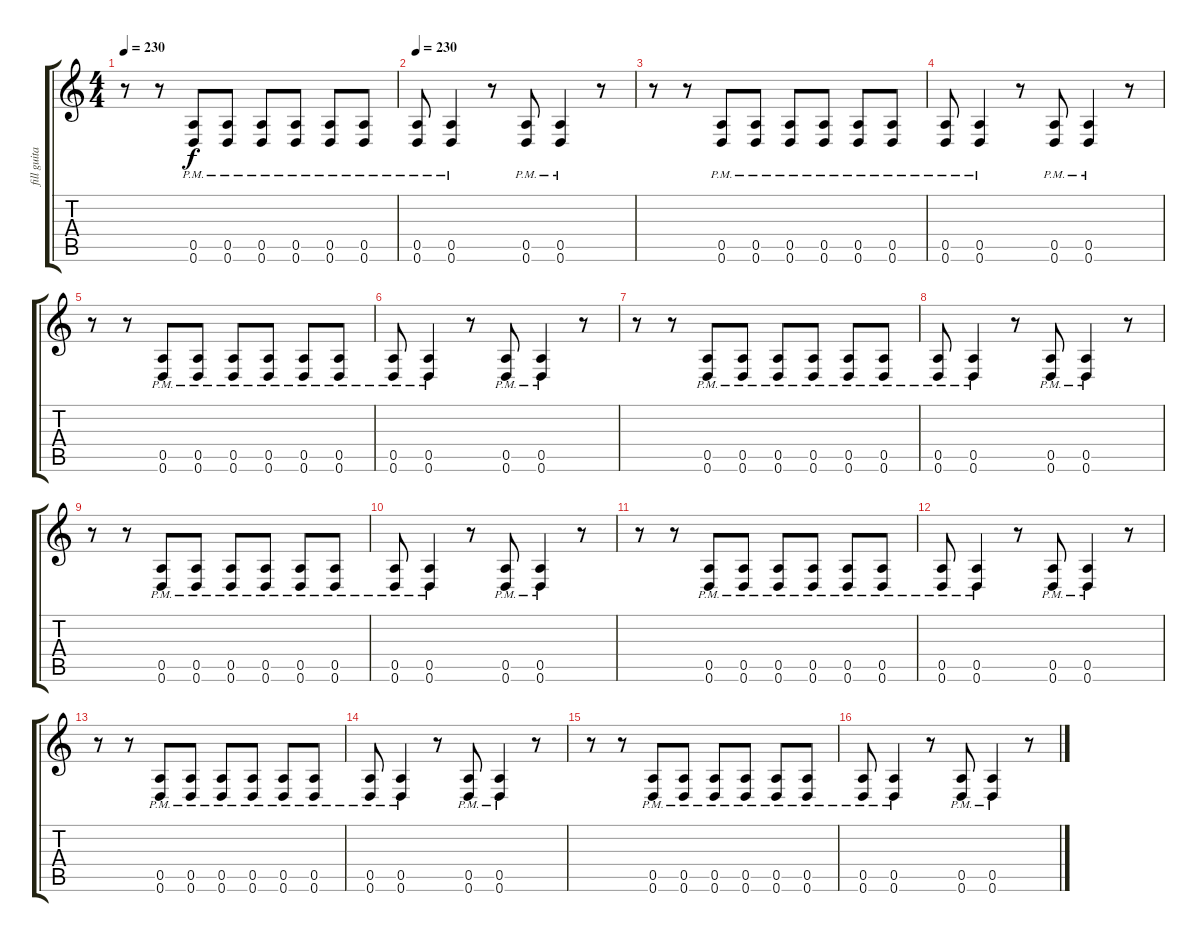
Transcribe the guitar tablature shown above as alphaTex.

\track ("fill guitar" "fill guita") {instrument overdrivenguitar}
\staff {score tabs}
\tuning (E4 B3 G3 D3 A2 D2) {hide}
\ts (4 4)
\tempo 230
\clef g2
\ks c
r.8{dy f} r.8 (0.5{pm} 0.6).8 (0.5{pm} 0.6).8 (0.5{pm} 0.6).8 (0.5{pm} 0.6).8 (0.5{pm} 0.6).8 (0.5{pm} 0.6).8 |
\tempo 230
(0.5{pm} 0.6).8{volume 16 instrument distortionguitar} (0.5{pm} 0.6).4 r.8 (0.5{pm} 0.6).8 (0.5{pm} 0.6).4 r.8 |
r.8 r.8 (0.5{pm} 0.6).8 (0.5{pm} 0.6).8 (0.5{pm} 0.6).8 (0.5{pm} 0.6).8 (0.5{pm} 0.6).8 (0.5{pm} 0.6).8 |
(0.5{pm} 0.6).8{volume 16 instrument distortionguitar} (0.5{pm} 0.6).4 r.8 (0.5{pm} 0.6).8 (0.5{pm} 0.6).4 r.8 |
r.8 r.8 (0.5{pm} 0.6).8 (0.5{pm} 0.6).8 (0.5{pm} 0.6).8 (0.5{pm} 0.6).8 (0.5{pm} 0.6).8 (0.5{pm} 0.6).8 |
(0.5{pm} 0.6).8{volume 16 instrument distortionguitar} (0.5{pm} 0.6).4 r.8 (0.5{pm} 0.6).8 (0.5{pm} 0.6).4 r.8 |
r.8 r.8 (0.5{pm} 0.6).8 (0.5{pm} 0.6).8 (0.5{pm} 0.6).8 (0.5{pm} 0.6).8 (0.5{pm} 0.6).8 (0.5{pm} 0.6).8 |
(0.5{pm} 0.6).8{volume 16 instrument distortionguitar} (0.5{pm} 0.6).4 r.8 (0.5{pm} 0.6).8 (0.5{pm} 0.6).4 r.8 |
r.8 r.8 (0.5{pm} 0.6).8 (0.5{pm} 0.6).8 (0.5{pm} 0.6).8 (0.5{pm} 0.6).8 (0.5{pm} 0.6).8 (0.5{pm} 0.6).8 |
(0.5{pm} 0.6).8{volume 16 instrument distortionguitar} (0.5{pm} 0.6).4 r.8 (0.5{pm} 0.6).8 (0.5{pm} 0.6).4 r.8 |
r.8 r.8 (0.5{pm} 0.6).8 (0.5{pm} 0.6).8 (0.5{pm} 0.6).8 (0.5{pm} 0.6).8 (0.5{pm} 0.6).8 (0.5{pm} 0.6).8 |
(0.5{pm} 0.6).8{volume 16 instrument distortionguitar} (0.5{pm} 0.6).4 r.8 (0.5{pm} 0.6).8 (0.5{pm} 0.6).4 r.8 |
r.8 r.8 (0.5{pm} 0.6).8 (0.5{pm} 0.6).8 (0.5{pm} 0.6).8 (0.5{pm} 0.6).8 (0.5{pm} 0.6).8 (0.5{pm} 0.6).8 |
(0.5{pm} 0.6).8{volume 16 instrument distortionguitar} (0.5{pm} 0.6).4 r.8 (0.5{pm} 0.6).8 (0.5{pm} 0.6).4 r.8 |
r.8 r.8 (0.5{pm} 0.6).8 (0.5{pm} 0.6).8 (0.5{pm} 0.6).8 (0.5{pm} 0.6).8 (0.5{pm} 0.6).8 (0.5{pm} 0.6).8 |
(0.5{pm} 0.6).8{volume 16 instrument distortionguitar} (0.5{pm} 0.6).4 r.8 (0.5{pm} 0.6).8 (0.5{pm} 0.6).4 r.8
